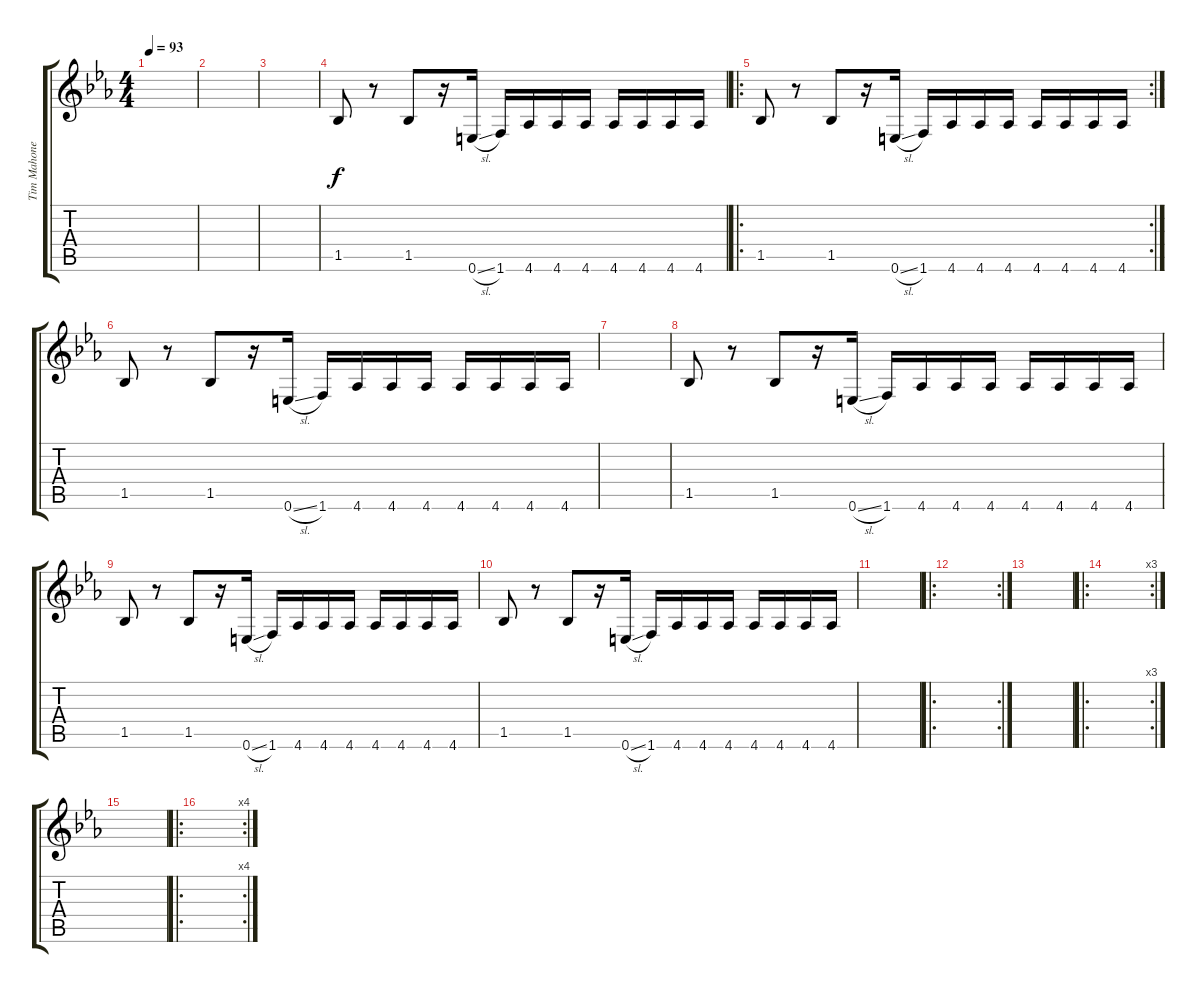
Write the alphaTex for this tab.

\track ("Tim Mahoney (Distortion)" "Tim Mahone") {instrument distortionguitar}
\staff {score tabs}
\tuning (E4 B3 G3 D3 A2 E2) {hide}
\ts (4 4)
\tempo 93
\clef g2
\ks eb
|
|
|
1.5.8 r.8 1.5.8 r.16 0.6{sl}.16 1.6.16 4.6.16 4.6.16 4.6.16 4.6.16 4.6.16 4.6.16 4.6.16 |
\ro
\rc 2
1.5.8 r.8 1.5.8 r.16 0.6{sl}.16 1.6.16 4.6.16 4.6.16 4.6.16 4.6.16 4.6.16 4.6.16 4.6.16 |
1.5.8 r.8 1.5.8 r.16 0.6{sl}.16 1.6.16 4.6.16 4.6.16 4.6.16 4.6.16 4.6.16 4.6.16 4.6.16 |
|
1.5.8 r.8 1.5.8 r.16 0.6{sl}.16 1.6.16 4.6.16 4.6.16 4.6.16 4.6.16 4.6.16 4.6.16 4.6.16 |
1.5.8 r.8 1.5.8 r.16 0.6{sl}.16 1.6.16 4.6.16 4.6.16 4.6.16 4.6.16 4.6.16 4.6.16 4.6.16 |
1.5.8 r.8 1.5.8 r.16 0.6{sl}.16 1.6.16 4.6.16 4.6.16 4.6.16 4.6.16 4.6.16 4.6.16 4.6.16 |
|
\ro
\rc 2
|
|
\ro
\rc 3
|
|
\ro
\rc 4
